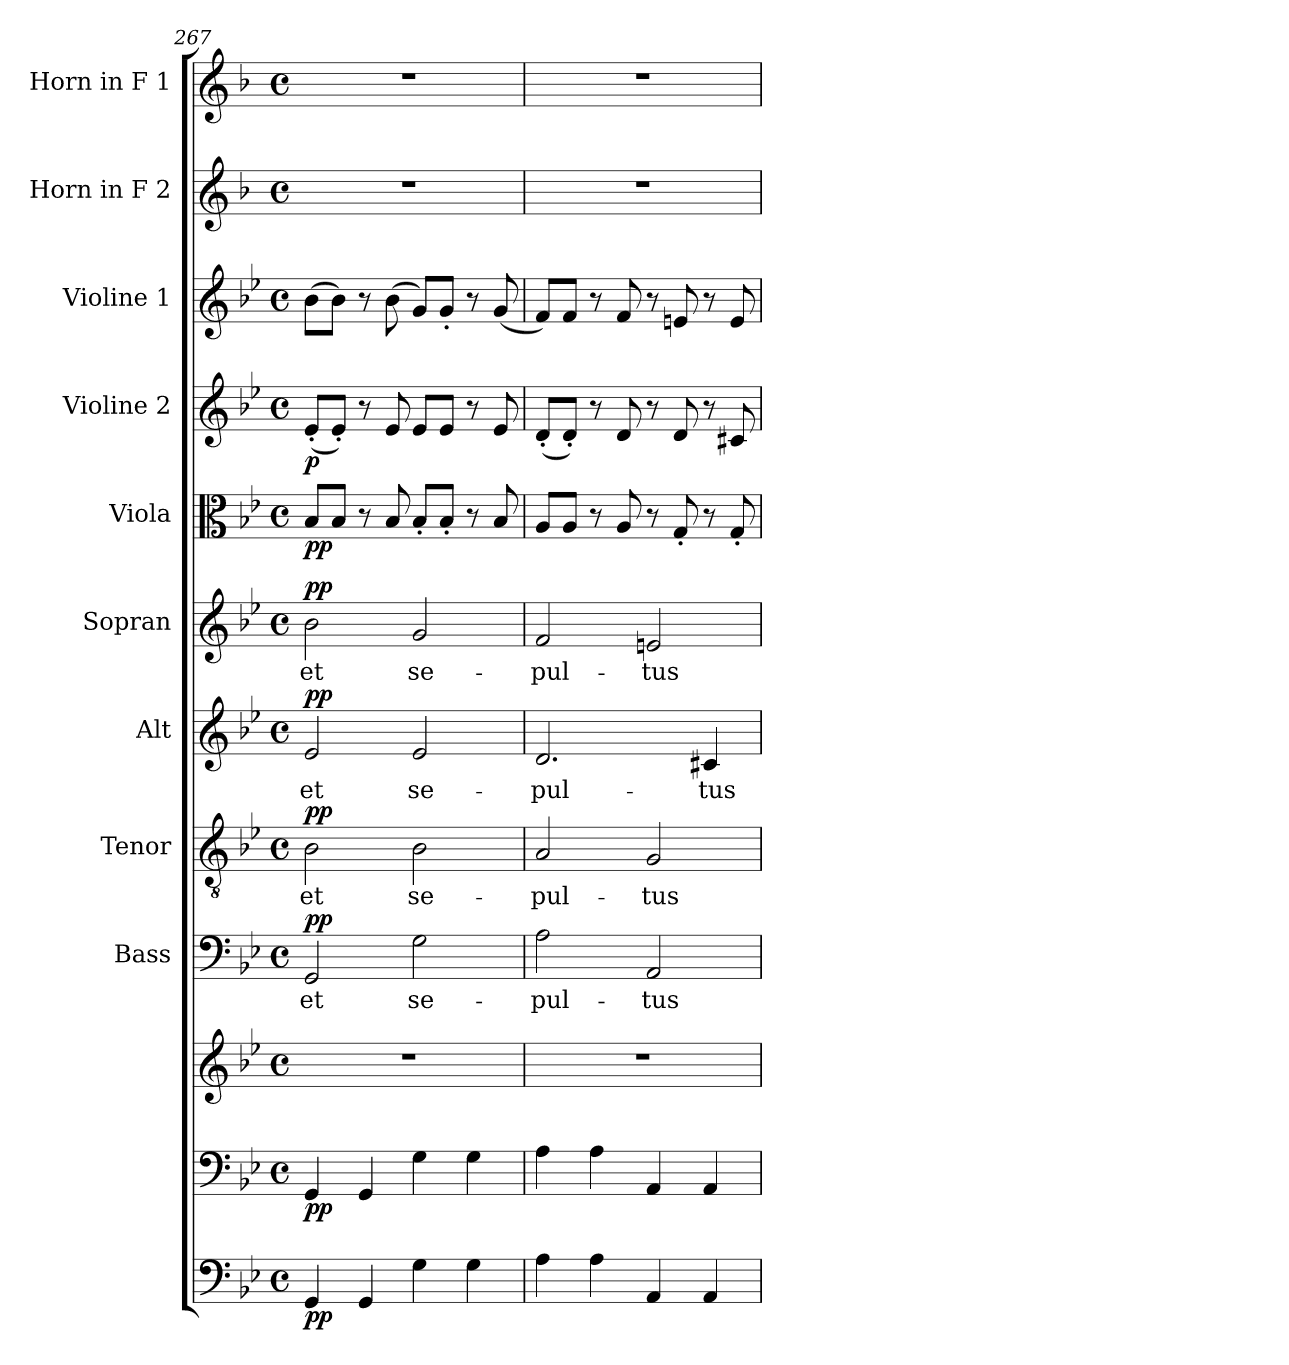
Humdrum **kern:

**kern	**dynam	**kern	**kern	**dynam	**kern	**text	**dynam	**kern	**text	**dynam	**kern	**text	**dynam	**kern	**text	**dynam	**kern	**dynam	**kern	**dynam	**kern	**kern	**kern
*part11	*part11	*part10	*part10	*part10	*part9	*part9	*part9	*part8	*part8	*part8	*part7	*part7	*part7	*part6	*part6	*part6	*part5	*part5	*part4	*part4	*part3	*part2	*part1
*staff12	*staff12	*staff11	*staff10	*staff10/11	*staff9	*staff9	*staff9	*staff8	*staff8	*staff8	*staff7	*staff7	*staff7	*staff6	*staff6	*staff6	*staff5	*staff5	*staff4	*staff4	*staff3	*staff2	*staff1
*	*	*	*	*	*I"Bass	*	*	*I"Tenor	*	*	*I"Alt	*	*	*I"Sopran	*	*	*I"Viola	*	*I"Violine 2	*	*I"Violine 1	*I"Horn in F 2	*I"Horn in F 1
*	*	*	*	*	*I'B.	*	*	*I'T.	*	*	*I'A.	*	*	*I'S.	*	*	*I'Vla.	*	*I'Vl. 2	*	*I'Vl. 1	*	*
*clefF4	*	*clefF4	*clefG2	*	*clefF4	*	*	*clefGv2	*	*	*clefG2	*	*	*clefG2	*	*	*clefC3	*	*clefG2	*	*clefG2	*clefG2	*clefG2
*ITrd7c12	*	*	*	*	*	*	*	*	*	*	*	*	*	*	*	*	*	*	*	*	*	*ITrd4c7	*ITrd4c7
*k[b-e-]	*	*k[b-e-]	*k[b-e-]	*	*k[b-e-]	*	*	*k[b-e-]	*	*	*k[b-e-]	*	*	*k[b-e-]	*	*	*k[b-e-]	*	*k[b-e-]	*	*k[b-e-]	*k[b-e-]	*k[b-e-]
*B-:	*	*B-:	*B-:	*	*B-:	*	*	*B-:	*	*	*B-:	*	*	*B-:	*	*	*B-:	*	*B-:	*	*B-:	*B-:	*B-:
*M4/4	*	*M4/4	*M4/4	*	*M4/4	*	*	*M4/4	*	*	*M4/4	*	*	*M4/4	*	*	*M4/4	*	*M4/4	*	*M4/4	*M4/4	*M4/4
*met(c)	*	*met(c)	*met(c)	*	*met(c)	*	*	*met(c)	*	*	*met(c)	*	*	*met(c)	*	*	*met(c)	*	*met(c)	*	*met(c)	*met(c)	*met(c)
=267	=267	=267	=267	=267	=267	=267	=267	=267	=267	=267	=267	=267	=267	=267	=267	=267	=267	=267	=267	=267	=267	=267	=267
!	!LO:DY:b	!	!	!LO:DY:b=2	!	!LO:LY:b	!LO:DY:a	!	!LO:LY:b	!LO:DY:a	!	!LO:LY:b	!LO:DY:a	!	!LO:LY:b	!LO:DY:a	!	!LO:DY:b	!	!LO:DY:b	!	!	!
4GGG/	pp	4GG/	1r	pp	2GG/	et	pp	2B-\	et	pp	2e-/	et	pp	2b-\	et	pp	8B-/L	pp	(<8e-'</L	p	(>8b-\L	1r	1r
.	.	.	.	.	.	.	.	.	.	.	.	.	.	.	.	.	8B-/J	.	8e-'</J)	.	8b-\J)	.	.
4GGG/	.	4GG/	.	.	.	.	.	.	.	.	.	.	.	.	.	.	8r	.	8r	.	8r	.	.
.	.	.	.	.	.	.	.	.	.	.	.	.	.	.	.	.	8B-/	.	8e-/	.	(>8b-\	.	.
!	!	!	!	!	!	!LO:LY:b	!	!	!LO:LY:b	!	!	!LO:LY:b	!	!	!LO:LY:b	!	!	!	!	!	!	!	!
4GG\	.	4G\	.	.	2G\	se-	.	2B-\	se-	.	2e-/	se-	.	2g/	se-	.	8B-'</L	.	8e-/L	.	8g/L)	.	.
.	.	.	.	.	.	.	.	.	.	.	.	.	.	.	.	.	8B-'</J	.	8e-/J	.	8g'</J	.	.
4GG\	.	4G\	.	.	.	.	.	.	.	.	.	.	.	.	.	.	8r	.	8r	.	8r	.	.
.	.	.	.	.	.	.	.	.	.	.	.	.	.	.	.	.	8B-/	.	8e-/	.	(<8g/	.	.
!!LO:PB:g=z
=268	=268	=268	=268	=268	=268	=268	=268	=268	=268	=268	=268	=268	=268	=268	=268	=268	=268	=268	=268	=268	=268	=268	=268
!	!	!	!	!	!	!LO:LY:b	!	!	!LO:LY:b	!	!	!LO:LY:b	!	!	!LO:LY:b	!	!	!	!	!	!	!	!
4AA\	.	4A\	1r	.	2A\	-pul-	.	2A/	-pul-	.	2.d/	-pul-	.	2f/	-pul-	.	8A/L	.	(<8d'</L	.	8f/L)	1r	1r
.	.	.	.	.	.	.	.	.	.	.	.	.	.	.	.	.	8A/J	.	8d'</J)	.	8f/J	.	.
4AA\	.	4A\	.	.	.	.	.	.	.	.	.	.	.	.	.	.	8r	.	8r	.	8r	.	.
.	.	.	.	.	.	.	.	.	.	.	.	.	.	.	.	.	8A/	.	8d/	.	8f/	.	.
!	!	!	!	!	!	!LO:LY:b	!	!	!LO:LY:b	!	!	!	!	!	!LO:LY:b	!	!	!	!	!	!	!	!
4AAA/	.	4AA/	.	.	2AA/	-tus	.	2G/	-tus	.	.	.	.	2en/	-tus	.	8r	.	8r	.	8r	.	.
.	.	.	.	.	.	.	.	.	.	.	.	.	.	.	.	.	8G'</	.	8d/	.	8en/	.	.
!	!	!	!	!	!	!	!	!	!	!	!	!LO:LY:b	!	!	!	!	!	!	!	!	!	!	!
4AAA/	.	4AA/	.	.	.	.	.	.	.	.	4c#X/	-tus	.	.	.	.	8r	.	8r	.	8r	.	.
.	.	.	.	.	.	.	.	.	.	.	.	.	.	.	.	.	8G'</	.	8c#X/	.	8e/	.	.
=	=	=	=	=	=	=	=	=	=	=	=	=	=	=	=	=	=	=	=	=	=	=	=
*-	*-	*-	*-	*-	*-	*-	*-	*-	*-	*-	*-	*-	*-	*-	*-	*-	*-	*-	*-	*-	*-	*-	*-
